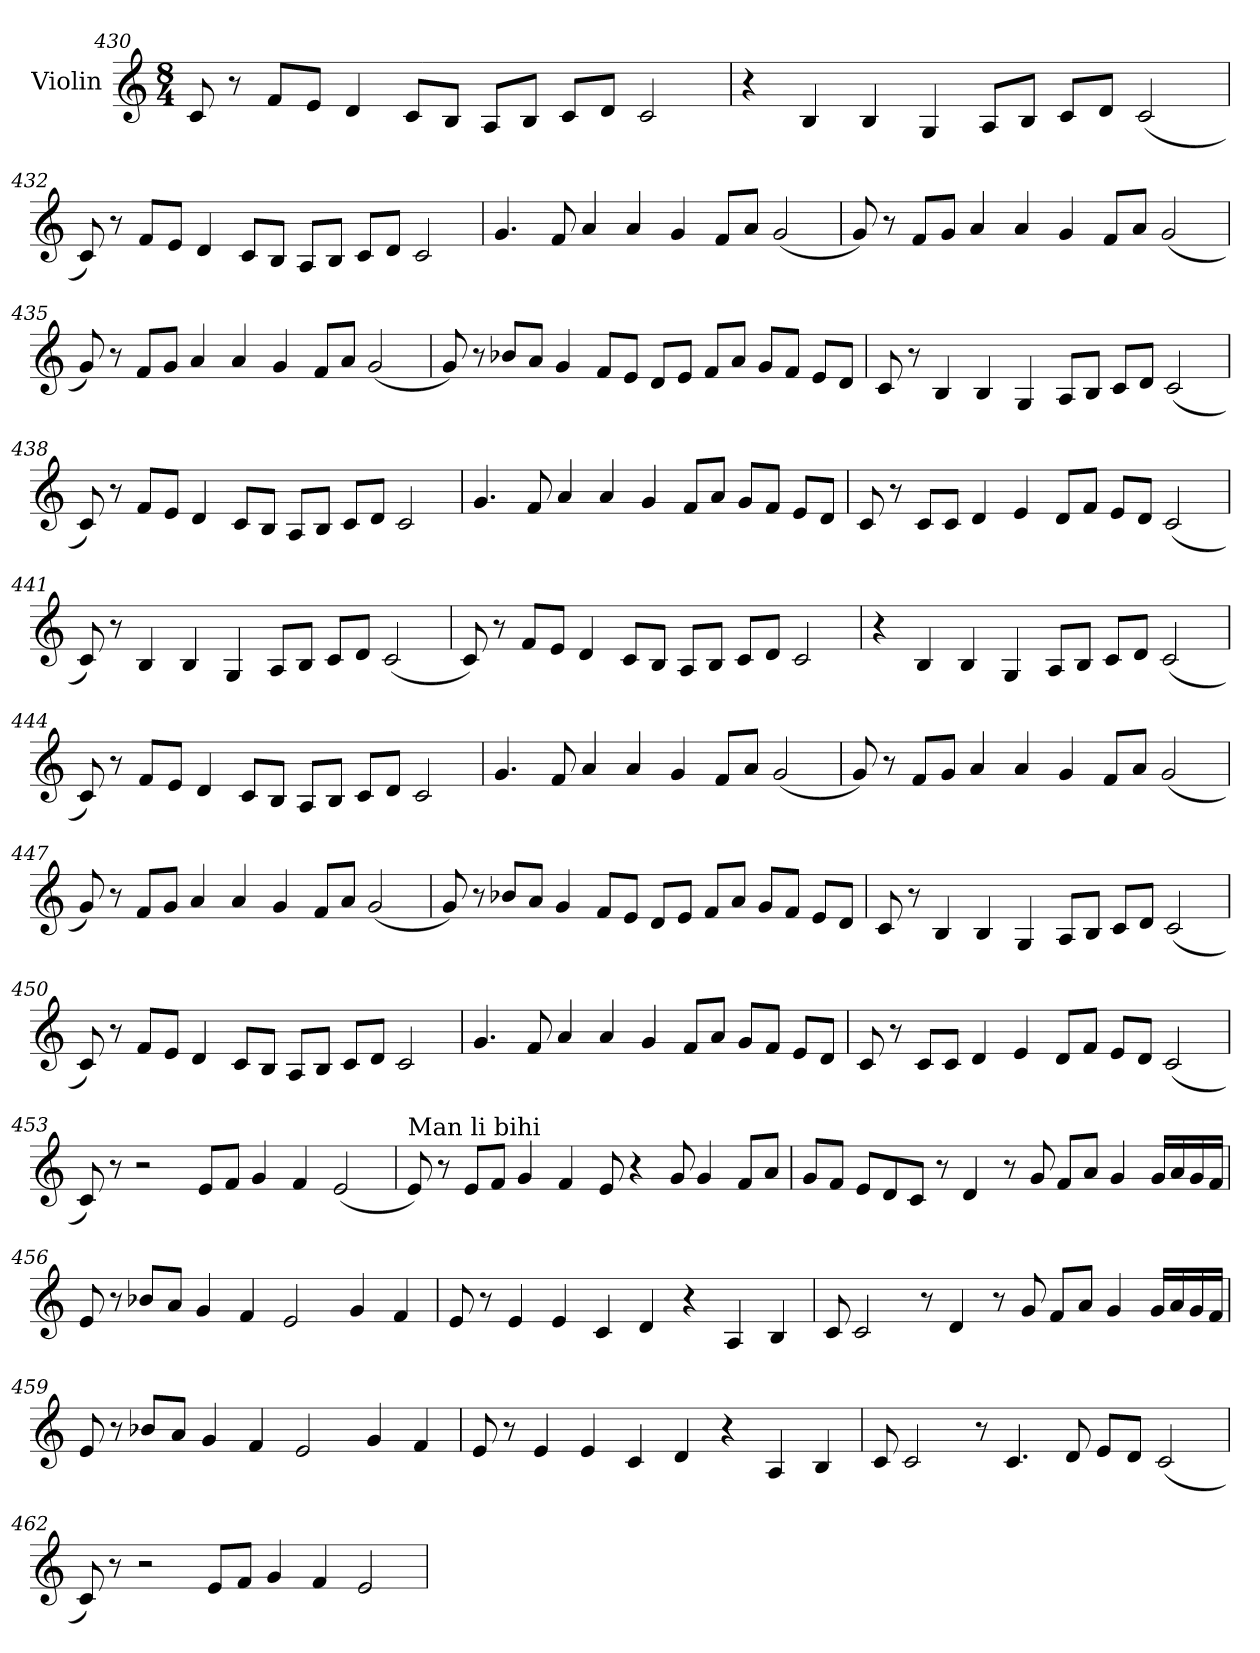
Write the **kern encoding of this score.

**kern
*part1
*staff1
*I"Violin
!!LO:LB:g=z
*clefG2
*k[]
*M8/4
=430
8c/
8r
8f/L
8e/J
4d/
8c/L
8B/J
8A/L
8B/J
8c/L
8d/J
2c/
=431
4r
4B/
4B/
4G/
8A/L
8B/J
8c/L
8d/J
(<2c/
!!LO:LB:g=z
=432
8c/)
8r
8f/L
8e/J
4d/
8c/L
8B/J
8A/L
8B/J
8c/L
8d/J
2c/
=433
4.g/
8f/
4a/
4a/
4g/
8f/L
8a/J
(<2g/
!!LO:LB:g=z
=434
8g/)
8r
8f/L
8g/J
4a/
4a/
4g/
8f/L
8a/J
(<2g/
=435
8g/)
8r
8f/L
8g/J
4a/
4a/
4g/
8f/L
8a/J
(<2g/
!!LO:LB:g=z
=436
8g/)
8r
8b-X/L
8a/J
4g/
8f/L
8e/J
8d/L
8e/J
8f/L
8a/J
8g/L
8f/J
8e/L
8d/J
=437
8c/
8r
4B/
4B/
4G/
8A/L
8B/J
8c/L
8d/J
(<2c/
!!LO:LB:g=z
=438
8c/)
8r
8f/L
8e/J
4d/
8c/L
8B/J
8A/L
8B/J
8c/L
8d/J
2c/
=439
4.g/
8f/
4a/
4a/
4g/
8f/L
8a/J
8g/L
8f/J
8e/L
8d/J
!!LO:LB:g=z
=440
8c/
8r
8c/L
8c/J
4d/
4e/
8d/L
8f/J
8e/L
8d/J
(<2c/
=441
8c/)
8r
4B/
4B/
4G/
8A/L
8B/J
8c/L
8d/J
(<2c/
!!LO:LB:g=z
=442
8c/)
8r
8f/L
8e/J
4d/
8c/L
8B/J
8A/L
8B/J
8c/L
8d/J
2c/
=443
4r
4B/
4B/
4G/
8A/L
8B/J
8c/L
8d/J
(<2c/
!!LO:PB:g=z
=444
8c/)
8r
8f/L
8e/J
4d/
8c/L
8B/J
8A/L
8B/J
8c/L
8d/J
2c/
=445
4.g/
8f/
4a/
4a/
4g/
8f/L
8a/J
(<2g/
!!LO:LB:g=z
=446
8g/)
8r
8f/L
8g/J
4a/
4a/
4g/
8f/L
8a/J
(<2g/
=447
8g/)
8r
8f/L
8g/J
4a/
4a/
4g/
8f/L
8a/J
(<2g/
!!LO:LB:g=z
=448
8g/)
8r
8b-X/L
8a/J
4g/
8f/L
8e/J
8d/L
8e/J
8f/L
8a/J
8g/L
8f/J
8e/L
8d/J
=449
8c/
8r
4B/
4B/
4G/
8A/L
8B/J
8c/L
8d/J
(<2c/
!!LO:LB:g=z
=450
8c/)
8r
8f/L
8e/J
4d/
8c/L
8B/J
8A/L
8B/J
8c/L
8d/J
2c/
=451
4.g/
8f/
4a/
4a/
4g/
8f/L
8a/J
8g/L
8f/J
8e/L
8d/J
!!LO:LB:g=z
=452
8c/
8r
8c/L
8c/J
4d/
4e/
8d/L
8f/J
8e/L
8d/J
(<2c/
=453
8c/)
8r
2r
8e/L
8f/J
4g/
4f/
(<2e/
!!LO:LB:g=z
=454
!LO:TX:a:t=Man li bihi
8e/)
8r
8e/L
8f/J
4g/
4f/
8e/
4r
8g/
4g/
8f/L
8a/J
=455
8g/L
8f/J
8e/L
8d/
8c/J
8r
4d/
8r
8g/
8f/L
8a/J
4g/
16g/LL
16a/
16g/
16f/JJ
!!LO:LB:g=z
=456
8e/
8r
8b-X/L
8a/J
4g/
4f/
2e/
4g/
4f/
=457
8e/
8r
4e/
4e/
4c/
4d/
4r
4A/
4B/
!!LO:LB:g=z
=458
8c/
2c/
8r
4d/
8r
8g/
8f/L
8a/J
4g/
16g/LL
16a/
16g/
16f/JJ
=459
8e/
8r
8b-X/L
8a/J
4g/
4f/
2e/
4g/
4f/
!!LO:PB:g=z
=460
8e/
8r
4e/
4e/
4c/
4d/
4r
4A/
4B/
=461
8c/
2c/
8r
4.c/
8d/
8e/L
8d/J
(<2c/
=462
8c/)
8r
2r
8e/L
8f/J
4g/
4f/
2e/
=
*-
